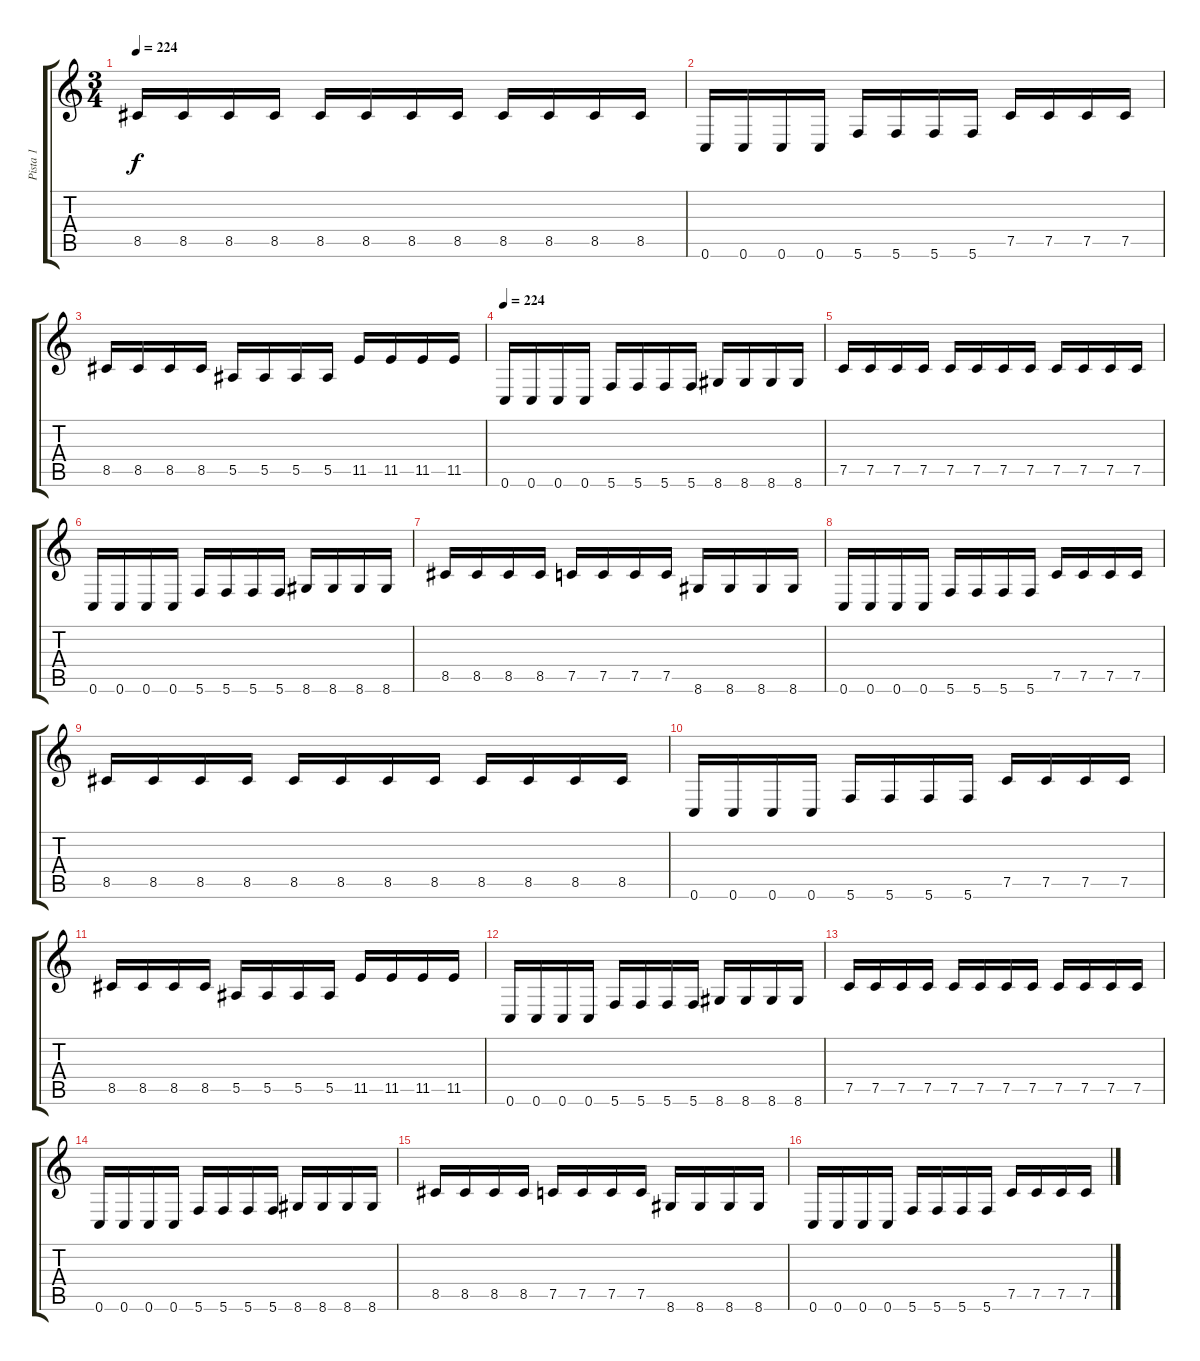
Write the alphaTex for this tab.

\track ("Pista 1" "Pista 1") {instrument distortionguitar}
\staff {score tabs}
\tuning (C4 G3 Eb3 Bb2 F2 C2) {hide}
\ts (3 4)
\tempo 224
\clef g2
\ks c
8.5.16{dy f} 8.5.16 8.5.16 8.5.16 8.5.16{volume 12} 8.5.16 8.5.16 8.5.16 8.5.16 8.5.16 8.5.16 8.5.16 |
0.6.16 0.6.16 0.6.16 0.6.16 5.6.16 5.6.16 5.6.16 5.6.16 7.5.16 7.5.16 7.5.16 7.5.16 |
8.5.16 8.5.16 8.5.16 8.5.16 5.5.16 5.5.16 5.5.16 5.5.16 11.5.16 11.5.16 11.5.16 11.5.16 |
\tempo 224
0.6.16 0.6.16 0.6.16 0.6.16 5.6.16 5.6.16 5.6.16 5.6.16 8.6.16 8.6.16 8.6.16 8.6.16 |
7.5.16 7.5.16 7.5.16 7.5.16 7.5.16 7.5.16 7.5.16 7.5.16 7.5.16 7.5.16 7.5.16 7.5.16 |
0.6.16 0.6.16 0.6.16 0.6.16 5.6.16 5.6.16 5.6.16 5.6.16 8.6.16{volume 11} 8.6.16 8.6.16 8.6.16 |
8.5.16 8.5.16 8.5.16 8.5.16 7.5.16 7.5.16 7.5.16 7.5.16 8.6.16 8.6.16 8.6.16 8.6.16 |
0.6.16 0.6.16 0.6.16 0.6.16 5.6.16 5.6.16 5.6.16 5.6.16 7.5.16 7.5.16 7.5.16 7.5.16 |
8.5.16 8.5.16 8.5.16 8.5.16 8.5.16 8.5.16 8.5.16 8.5.16 8.5.16 8.5.16 8.5.16 8.5.16 |
0.6.16 0.6.16 0.6.16 0.6.16 5.6.16 5.6.16 5.6.16 5.6.16 7.5.16 7.5.16 7.5.16 7.5.16 |
8.5.16 8.5.16 8.5.16 8.5.16 5.5.16 5.5.16 5.5.16 5.5.16 11.5.16 11.5.16 11.5.16 11.5.16 |
0.6.16{volume 9} 0.6.16 0.6.16 0.6.16 5.6.16 5.6.16 5.6.16 5.6.16 8.6.16 8.6.16 8.6.16 8.6.16 |
7.5.16 7.5.16 7.5.16 7.5.16 7.5.16 7.5.16 7.5.16 7.5.16 7.5.16 7.5.16 7.5.16 7.5.16 |
0.6.16 0.6.16 0.6.16 0.6.16 5.6.16 5.6.16 5.6.16 5.6.16 8.6.16 8.6.16{volume 6} 8.6.16 8.6.16 |
8.5.16 8.5.16 8.5.16 8.5.16 7.5.16 7.5.16 7.5.16 7.5.16 8.6.16 8.6.16 8.6.16 8.6.16 |
0.6.16 0.6.16 0.6.16 0.6.16 5.6.16 5.6.16 5.6.16 5.6.16 7.5.16 7.5.16 7.5.16 7.5.16
